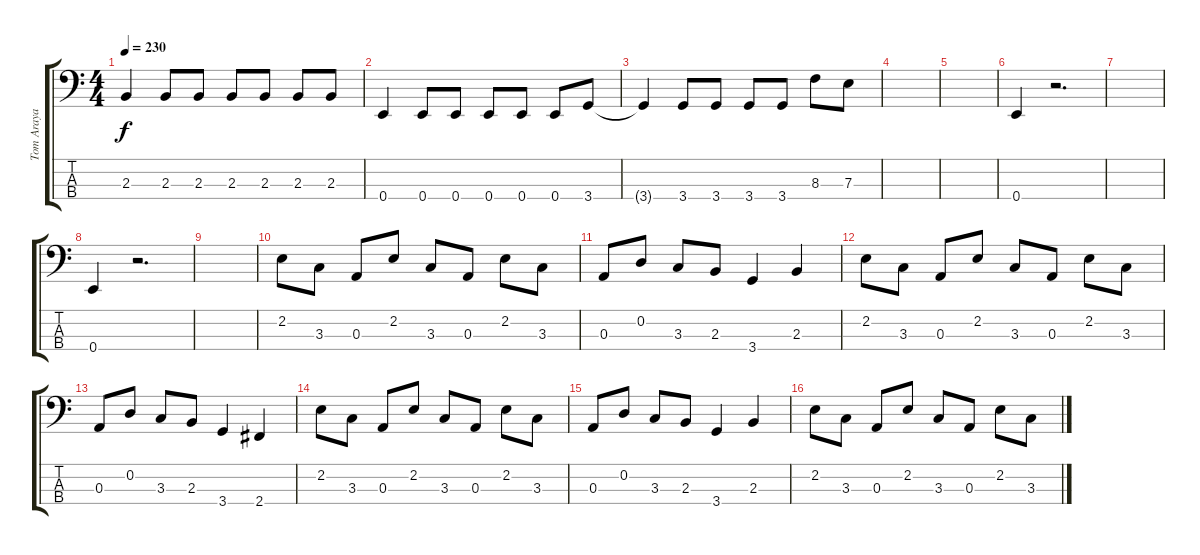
\track ("Tom Araya" "Tom Araya") {instrument electricbassfinger}
\staff {score tabs}
\tuning (G2 D2 A1 E1) {hide}
\ts (4 4)
\tempo 230
\clef f4
\ks c
2.3{t}.4{dy f} 2.3.8 2.3.8 2.3.8 2.3.8 2.3.8 2.3.8 |
0.4.4 0.4.8 0.4.8 0.4.8 0.4.8 0.4.8 3.4.8 |
3.4{t}.4 3.4.8 3.4.8 3.4.8 3.4.8 8.3.8 7.3.8 |
|
|
0.4.4 r.2{d} |
|
0.4.4 r.2{d} |
|
2.2.8 3.3.8 0.3.8 2.2.8 3.3.8 0.3.8 2.2.8 3.3.8 |
0.3.8 0.2.8 3.3.8 2.3.8 3.4.4 2.3.4 |
2.2.8 3.3.8 0.3.8 2.2.8 3.3.8 0.3.8 2.2.8 3.3.8 |
0.3.8 0.2.8 3.3.8 2.3.8 3.4.4 2.4.4 |
2.2.8 3.3.8 0.3.8 2.2.8 3.3.8 0.3.8 2.2.8 3.3.8 |
0.3.8 0.2.8 3.3.8 2.3.8 3.4.4 2.3.4 |
2.2.8 3.3.8 0.3.8 2.2.8 3.3.8 0.3.8 2.2.8 3.3.8
